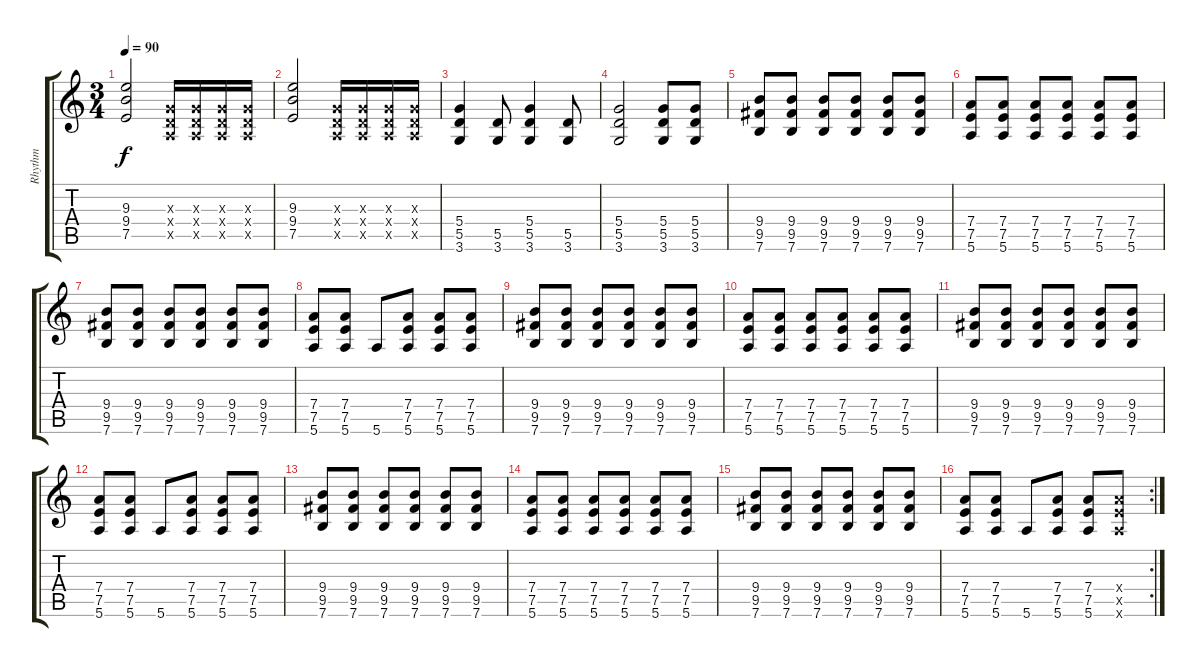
\track ("Rhythm" "Rhythm") {instrument overdrivenguitar}
\staff {score tabs}
\tuning (E4 B3 G3 D3 A2 E2) {hide}
\ts (3 4)
\tempo 90
\clef g2
\ks c
(9.3 9.4 7.5).2{dy f} (0.3{x} 0.4{x} 0.5{x}).16 (0.3{x} 0.4{x} 0.5{x}).16 (0.3{x} 0.4{x} 0.5{x}).16 (0.3{x} 0.4{x} 0.5{x}).16 |
(9.3 9.4 7.5).2 (0.3{x} 0.4{x} 0.5{x}).16 (0.3{x} 0.4{x} 0.5{x}).16 (0.3{x} 0.4{x} 0.5{x}).16 (0.3{x} 0.4{x} 0.5{x}).16 |
(5.4 5.5 3.6).4 (5.5 3.6).8 (5.4 5.5 3.6).4 (5.5 3.6).8 |
(5.4 5.5 3.6).2 (5.4 5.5 3.6).8 (5.4 5.5 3.6).8 |
(9.4 9.5 7.6).8 (9.4 9.5 7.6).8 (9.4 9.5 7.6).8 (9.4 9.5 7.6).8 (9.4 9.5 7.6).8 (9.4 9.5 7.6).8 |
(7.4 7.5 5.6).8 (7.4 7.5 5.6).8 (7.4 7.5 5.6).8 (7.4 7.5 5.6).8 (7.4 7.5 5.6).8 (7.4 7.5 5.6).8 |
(9.4 9.5 7.6).8 (9.4 9.5 7.6).8 (9.4 9.5 7.6).8 (9.4 9.5 7.6).8 (9.4 9.5 7.6).8 (9.4 9.5 7.6).8 |
(7.4 7.5 5.6).8 (7.4 7.5 5.6).8 5.6.8 (7.4 7.5 5.6).8 (7.4 7.5 5.6).8 (7.4 7.5 5.6).8 |
(9.4 9.5 7.6).8 (9.4 9.5 7.6).8 (9.4 9.5 7.6).8 (9.4 9.5 7.6).8 (9.4 9.5 7.6).8 (9.4 9.5 7.6).8 |
(7.4 7.5 5.6).8 (7.4 7.5 5.6).8 (7.4 7.5 5.6).8 (7.4 7.5 5.6).8 (7.4 7.5 5.6).8 (7.4 7.5 5.6).8 |
(9.4 9.5 7.6).8 (9.4 9.5 7.6).8 (9.4 9.5 7.6).8 (9.4 9.5 7.6).8 (9.4 9.5 7.6).8 (9.4 9.5 7.6).8 |
(7.4 7.5 5.6).8 (7.4 7.5 5.6).8 5.6.8 (7.4 7.5 5.6).8 (7.4 7.5 5.6).8 (7.4 7.5 5.6).8 |
(9.4 9.5 7.6).8 (9.4 9.5 7.6).8 (9.4 9.5 7.6).8 (9.4 9.5 7.6).8 (9.4 9.5 7.6).8 (9.4 9.5 7.6).8 |
(7.4 7.5 5.6).8 (7.4 7.5 5.6).8 (7.4 7.5 5.6).8 (7.4 7.5 5.6).8 (7.4 7.5 5.6).8 (7.4 7.5 5.6).8 |
(9.4 9.5 7.6).8 (9.4 9.5 7.6).8 (9.4 9.5 7.6).8 (9.4 9.5 7.6).8 (9.4 9.5 7.6).8 (9.4 9.5 7.6).8 |
\rc 2
(7.4 7.5 5.6).8 (7.4 7.5 5.6).8 5.6.8 (7.4 7.5 5.6).8 (7.4 7.5 5.6).8 (7.4{x} 7.5{x} 5.6{x}).8
